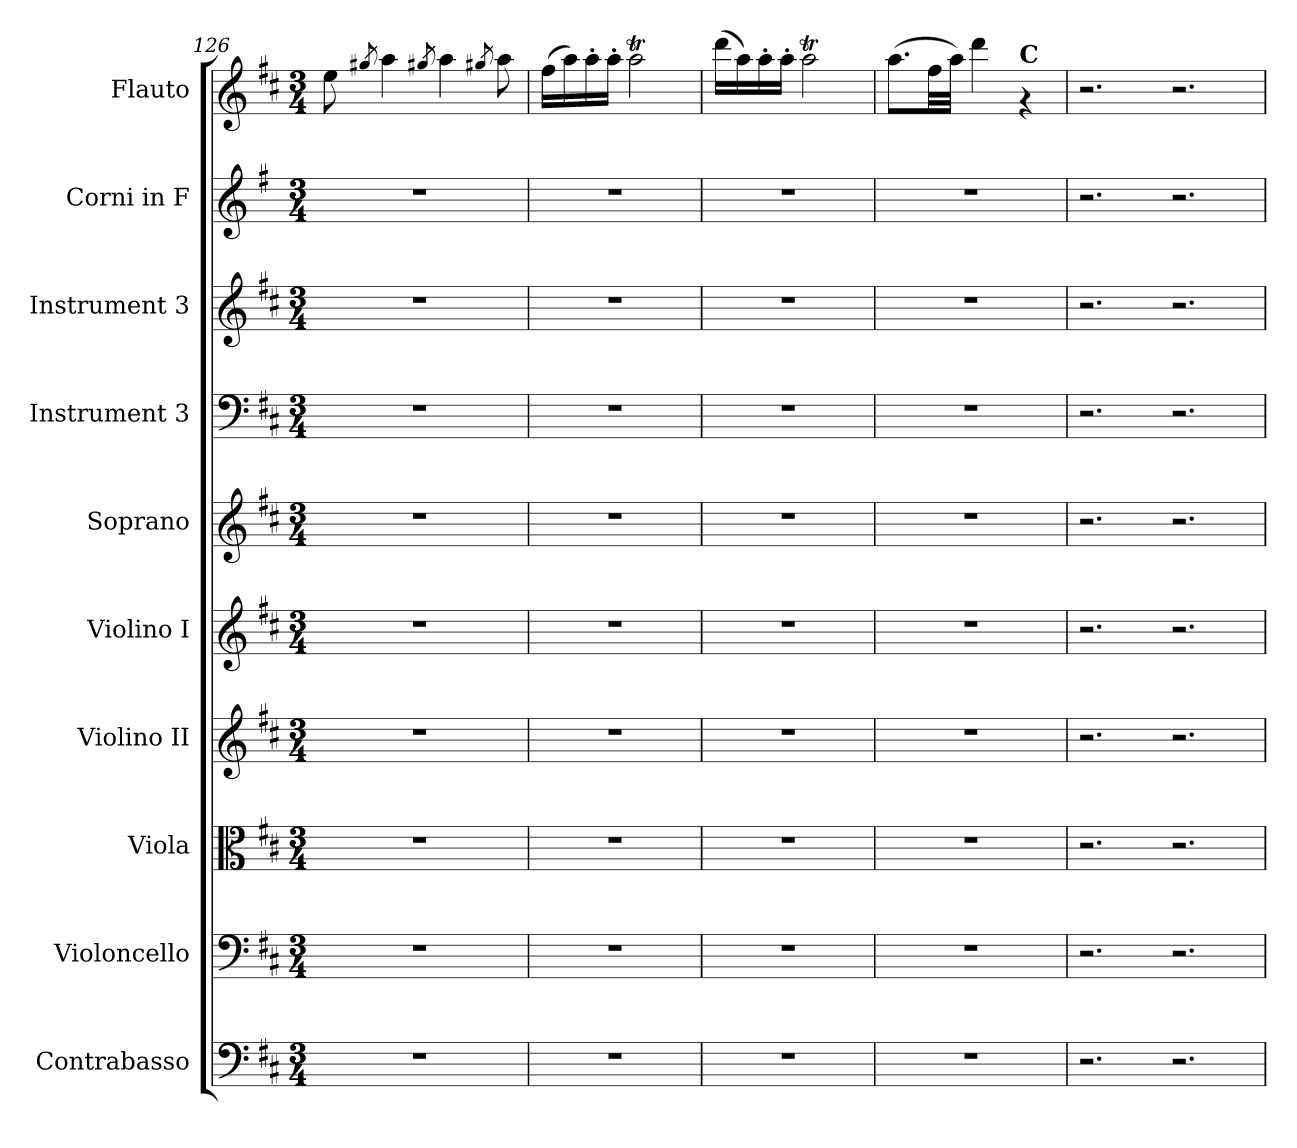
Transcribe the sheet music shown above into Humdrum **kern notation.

**kern	**kern	**kern	**kern	**kern	**kern	**kern	**kern	**kern	**kern
*part10	*part9	*part8	*part7	*part6	*part5	*part4	*part3	*part2	*part1
*staff10	*staff9	*staff8	*staff7	*staff6	*staff5	*staff4	*staff3	*staff2	*staff1
*I"Contrabasso	*I"Violoncello	*I"Viola	*I"Violino II	*I"Violino I	*I"Soprano	*I"Instrument 3	*I"Instrument 3	*I"Corni in F	*I"Flauto
*I'Cb.	*I'Vc.	*I'Vla.	*I'Vln. II	*I'Vln. I	*I'S	*	*	*I'Cor.	*I'Fl.
*clefF4	*clefF4	*clefC3	*clefG2	*clefG2	*clefG2	*clefF4	*clefG2	*clefG2	*clefG2
*ITrd7c12	*ITrd1c2	*ITrd1c2	*ITrd1c2	*ITrd1c2	*ITrd1c2	*ITrd1c2	*ITrd1c2	*ITrd4c7	*ITrd1c2
*k[f#c#]	*k[]	*k[]	*k[]	*k[]	*k[]	*k[]	*k[]	*k[]	*k[]
*D:	*C:	*C:	*C:	*C:	*C:	*C:	*C:	*C:	*C:
*M3/4	*M3/4	*M3/4	*M3/4	*M3/4	*M3/4	*M3/4	*M3/4	*M3/4	*M3/4
=126	=126	=126	=126	=126	=126	=126	=126	=126	=126
2.r	2.r	2.r	2.r	2.r	2.r	2.r	2.r	2.r	8dd\
.	.	.	.	.	.	.	.	.	8qff#X/
.	.	.	.	.	.	.	.	.	4gg\
.	.	.	.	.	.	.	.	.	8qff#X/
.	.	.	.	.	.	.	.	.	4gg\
.	.	.	.	.	.	.	.	.	8qff#X/
.	.	.	.	.	.	.	.	.	8gg\
=127	=127	=127	=127	=127	=127	=127	=127	=127	=127
2.r	2.r	2.r	2.r	2.r	2.r	2.r	2.r	2.r	(>16ee\L
.	.	.	.	.	.	.	.	.	16gg\)
.	.	.	.	.	.	.	.	.	16gg'>\
.	.	.	.	.	.	.	.	.	16gg'>\J
.	.	.	.	.	.	.	.	.	2ggT\
!!LO:LB:g=z
=128	=128	=128	=128	=128	=128	=128	=128	=128	=128
2.r	2.r	2.r	2.r	2.r	2.r	2.r	2.r	2.r	(>16ccc\L
.	.	.	.	.	.	.	.	.	16gg\)
.	.	.	.	.	.	.	.	.	16gg'>\
.	.	.	.	.	.	.	.	.	16gg'>\J
.	.	.	.	.	.	.	.	.	2ggT\
=129	=129	=129	=129	=129	=129	=129	=129	=129	=129
2.r	2.r	2.r	2.r	2.r	2.r	2.r	2.r	2.r	(>8.gg\L
.	.	.	.	.	.	.	.	.	32ee\
.	.	.	.	.	.	.	.	.	32gg\J)
.	.	.	.	.	.	.	.	.	4ccc\
!	!	!	!	!	!	!	!	!	!LO:TX:a:B:t=C
.	.	.	.	.	.	.	.	.	4rf
=130	=130	=130	=130	=130	=130	=130	=130	=130	=130
2.r	2.r	2.r	2.r	2.r	2.r	2.r	2.r	2.r	2.r
2.r	2.r	2.r	2.r	2.r	2.r	2.r	2.r	2.r	2.r
=	=	=	=	=	=	=	=	=	=
*-	*-	*-	*-	*-	*-	*-	*-	*-	*-
